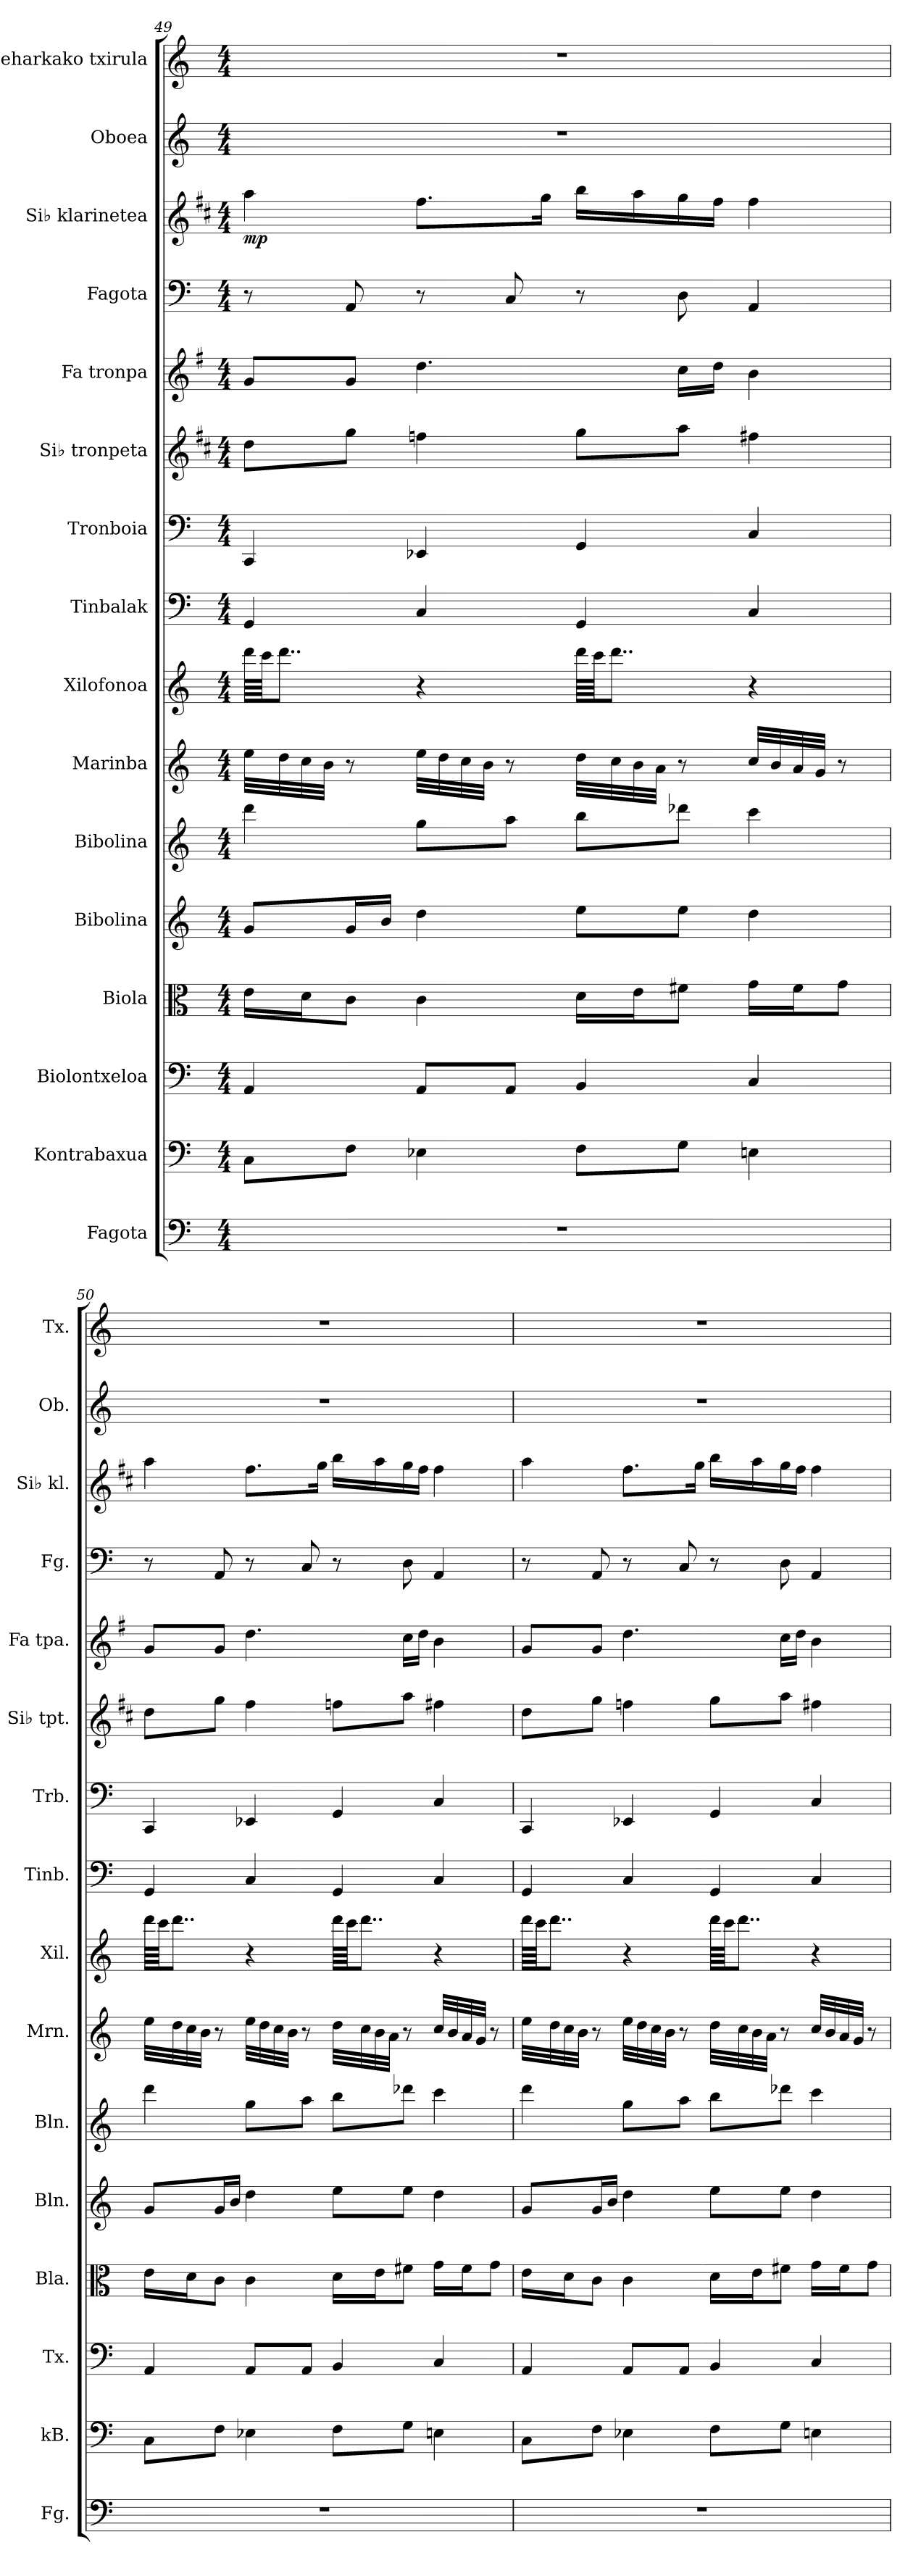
**kern	**kern	**kern	**kern	**kern	**kern	**kern	**kern	**kern	**kern	**kern	**kern	**kern	**kern	**dynam	**kern	**kern
*part16	*part15	*part14	*part13	*part12	*part11	*part10	*part9	*part8	*part7	*part6	*part5	*part4	*part3	*part3	*part2	*part1
*staff16	*staff15	*staff14	*staff13	*staff12	*staff11	*staff10	*staff9	*staff8	*staff7	*staff6	*staff5	*staff4	*staff3	*staff3	*staff2	*staff1
*I"Fagota	*I"Kontrabaxua	*I"Biolontxeloa	*I"Biola	*I"Bibolina	*I"Bibolina	*I"Marinba	*I"Xilofonoa	*I"Tinbalak	*I"Tronboia	*I"Si♭ tronpeta	*I"Fa tronpa	*I"Fagota	*I"Si♭ klarinetea	*	*I"Oboea	*I"Zeharkako txirula
*I'Fg.	*I'kB.	*I'Tx.	*I'Bla.	*I'Bln.	*I'Bln.	*I'Mrn.	*I'Xil.	*I'Tinb.	*I'Trb.	*I'Si♭ tpt.	*I'Fa tpa.	*I'Fg.	*I'Si♭ kl.	*	*I'Ob.	*I'Tx.
!!LO:PB:g=z
*clefF4	*clefF4	*clefF4	*clefC3	*clefG2	*clefG2	*clefG2	*clefG2	*clefF4	*clefF4	*clefG2	*clefG2	*clefF4	*clefG2	*	*clefG2	*clefG2
*	*ITrd7c12	*	*	*	*	*	*ITrd-7c-12	*	*	*ITrd1c2	*ITrd4c7	*	*ITrd1c2	*	*	*
*k[]	*k[]	*k[]	*k[]	*k[]	*k[]	*k[]	*k[]	*k[]	*k[]	*k[]	*k[]	*k[]	*k[]	*	*k[]	*k[]
*M4/4	*M4/4	*M4/4	*M4/4	*M4/4	*M4/4	*M4/4	*M4/4	*M4/4	*M4/4	*M4/4	*M4/4	*M4/4	*M4/4	*	*M4/4	*M4/4
=49	=49	=49	=49	=49	=49	=49	=49	=49	=49	=49	=49	=49	=49	=49	=49	=49
!	!	!	!	!	!	!	!	!	!	!	!	!	!	!LO:DY:b	!	!
1r	8CC\L	4AA/	16e\LL	8g/L	4ddd\	32ee\LLL	64dddd\LLLL	4GG/	4CC/	8cc\L	8c/L	8r	4gg\	mp	1r	1r
.	.	.	.	.	.	.	64cccc\JJJ	.	.	.	.	.	.	.	.	.
.	.	.	.	.	.	32dd\	8..dddd\J	.	.	.	.	.	.	.	.	.
.	.	.	16d\J	.	.	32cc\	.	.	.	.	.	.	.	.	.	.
.	.	.	.	.	.	32b\JJJ	.	.	.	.	.	.	.	.	.	.
.	8FF\J	.	8c\J	16g/L	.	8r	.	.	.	8ff\J	8c/J	8AA/	.	.	.	.
.	.	.	.	16b/JJ	.	.	.	.	.	.	.	.	.	.	.	.
.	4EE-X\	8AA/L	4c\	4dd\	8gg\L	32ee\LLL	4r	4C/	4EE-X/	4ee-X\	4.g\	8r	8.ee\L	.	.	.
.	.	.	.	.	.	32dd\	.	.	.	.	.	.	.	.	.	.
.	.	.	.	.	.	32cc\	.	.	.	.	.	.	.	.	.	.
.	.	.	.	.	.	32b\JJJ	.	.	.	.	.	.	.	.	.	.
.	.	8AA/J	.	.	8aa\J	8r	.	.	.	.	.	8C/	.	.	.	.
.	.	.	.	.	.	.	.	.	.	.	.	.	16ff\Jk	.	.	.
.	8FF\L	4BB/	16d\LL	8ee\L	8bb\L	32dd\LLL	64dddd\LLLL	4GG/	4GG/	8ff\L	.	8r	16aa\LL	.	.	.
.	.	.	.	.	.	.	64cccc\JJJ	.	.	.	.	.	.	.	.	.
.	.	.	.	.	.	32cc\	8..dddd\J	.	.	.	.	.	.	.	.	.
.	.	.	16e\J	.	.	32b\	.	.	.	.	.	.	16gg\	.	.	.
.	.	.	.	.	.	32a\JJJ	.	.	.	.	.	.	.	.	.	.
.	8GG\J	.	8f#X\J	8ee\J	8ddd-X\J	8r	.	.	.	8gg\J	16f\LL	8D\	16ff\	.	.	.
.	.	.	.	.	.	.	.	.	.	.	16g\JJ	.	16ee\JJ	.	.	.
.	4EEn\	4C/	16g\LL	4dd\	4ccc\	32cc/LLL	4r	4C/	4C/	4een\	4e\	4AA/	4ee\	.	.	.
.	.	.	.	.	.	32b/	.	.	.	.	.	.	.	.	.	.
.	.	.	16f#\J	.	.	32a/	.	.	.	.	.	.	.	.	.	.
.	.	.	.	.	.	32g/JJJ	.	.	.	.	.	.	.	.	.	.
.	.	.	8g\J	.	.	8r	.	.	.	.	.	.	.	.	.	.
!!LO:PB:g=z
=50	=50	=50	=50	=50	=50	=50	=50	=50	=50	=50	=50	=50	=50	=50	=50	=50
1r	8CC\L	4AA/	16e\LL	8g/L	4ddd\	32ee\LLL	64dddd\LLLL	4GG/	4CC/	8cc\L	8c/L	8r	4gg\	.	1r	1r
.	.	.	.	.	.	.	64cccc\JJJ	.	.	.	.	.	.	.	.	.
.	.	.	.	.	.	32dd\	8..dddd\J	.	.	.	.	.	.	.	.	.
.	.	.	16d\J	.	.	32cc\	.	.	.	.	.	.	.	.	.	.
.	.	.	.	.	.	32b\JJJ	.	.	.	.	.	.	.	.	.	.
.	8FF\J	.	8c\J	16g/L	.	8r	.	.	.	8ff\J	8c/J	8AA/	.	.	.	.
.	.	.	.	16b/JJ	.	.	.	.	.	.	.	.	.	.	.	.
.	4EE-X\	8AA/L	4c\	4dd\	8gg\L	32ee\LLL	4r	4C/	4EE-X/	4ee\	4.g\	8r	8.ee\L	.	.	.
.	.	.	.	.	.	32dd\	.	.	.	.	.	.	.	.	.	.
.	.	.	.	.	.	32cc\	.	.	.	.	.	.	.	.	.	.
.	.	.	.	.	.	32b\JJJ	.	.	.	.	.	.	.	.	.	.
.	.	8AA/J	.	.	8aa\J	8r	.	.	.	.	.	8C/	.	.	.	.
.	.	.	.	.	.	.	.	.	.	.	.	.	16ff\Jk	.	.	.
.	8FF\L	4BB/	16d\LL	8ee\L	8bb\L	32dd\LLL	64dddd\LLLL	4GG/	4GG/	8ee-X\L	.	8r	16aa\LL	.	.	.
.	.	.	.	.	.	.	64cccc\JJJ	.	.	.	.	.	.	.	.	.
.	.	.	.	.	.	32cc\	8..dddd\J	.	.	.	.	.	.	.	.	.
.	.	.	16e\J	.	.	32b\	.	.	.	.	.	.	16gg\	.	.	.
.	.	.	.	.	.	32a\JJJ	.	.	.	.	.	.	.	.	.	.
.	8GG\J	.	8f#X\J	8ee\J	8ddd-X\J	8r	.	.	.	8gg\J	16f\LL	8D\	16ff\	.	.	.
.	.	.	.	.	.	.	.	.	.	.	16g\JJ	.	16ee\JJ	.	.	.
.	4EEn\	4C/	16g\LL	4dd\	4ccc\	32cc/LLL	4r	4C/	4C/	4een\	4e\	4AA/	4ee\	.	.	.
.	.	.	.	.	.	32b/	.	.	.	.	.	.	.	.	.	.
.	.	.	16f#\J	.	.	32a/	.	.	.	.	.	.	.	.	.	.
.	.	.	.	.	.	32g/JJJ	.	.	.	.	.	.	.	.	.	.
.	.	.	8g\J	.	.	8r	.	.	.	.	.	.	.	.	.	.
!!LO:PB:g=z
=51	=51	=51	=51	=51	=51	=51	=51	=51	=51	=51	=51	=51	=51	=51	=51	=51
1r	8CC\L	4AA/	16e\LL	8g/L	4ddd\	32ee\LLL	64dddd\LLLL	4GG/	4CC/	8cc\L	8c/L	8r	4gg\	.	1r	1r
.	.	.	.	.	.	.	64cccc\JJJ	.	.	.	.	.	.	.	.	.
.	.	.	.	.	.	32dd\	8..dddd\J	.	.	.	.	.	.	.	.	.
.	.	.	16d\J	.	.	32cc\	.	.	.	.	.	.	.	.	.	.
.	.	.	.	.	.	32b\JJJ	.	.	.	.	.	.	.	.	.	.
.	8FF\J	.	8c\J	16g/L	.	8r	.	.	.	8ff\J	8c/J	8AA/	.	.	.	.
.	.	.	.	16b/JJ	.	.	.	.	.	.	.	.	.	.	.	.
.	4EE-X\	8AA/L	4c\	4dd\	8gg\L	32ee\LLL	4r	4C/	4EE-X/	4ee-X\	4.g\	8r	8.ee\L	.	.	.
.	.	.	.	.	.	32dd\	.	.	.	.	.	.	.	.	.	.
.	.	.	.	.	.	32cc\	.	.	.	.	.	.	.	.	.	.
.	.	.	.	.	.	32b\JJJ	.	.	.	.	.	.	.	.	.	.
.	.	8AA/J	.	.	8aa\J	8r	.	.	.	.	.	8C/	.	.	.	.
.	.	.	.	.	.	.	.	.	.	.	.	.	16ff\Jk	.	.	.
.	8FF\L	4BB/	16d\LL	8ee\L	8bb\L	32dd\LLL	64dddd\LLLL	4GG/	4GG/	8ff\L	.	8r	16aa\LL	.	.	.
.	.	.	.	.	.	.	64cccc\JJJ	.	.	.	.	.	.	.	.	.
.	.	.	.	.	.	32cc\	8..dddd\J	.	.	.	.	.	.	.	.	.
.	.	.	16e\J	.	.	32b\	.	.	.	.	.	.	16gg\	.	.	.
.	.	.	.	.	.	32a\JJJ	.	.	.	.	.	.	.	.	.	.
.	8GG\J	.	8f#X\J	8ee\J	8ddd-X\J	8r	.	.	.	8gg\J	16f\LL	8D\	16ff\	.	.	.
.	.	.	.	.	.	.	.	.	.	.	16g\JJ	.	16ee\JJ	.	.	.
.	4EEn\	4C/	16g\LL	4dd\	4ccc\	32cc/LLL	4r	4C/	4C/	4een\	4e\	4AA/	4ee\	.	.	.
.	.	.	.	.	.	32b/	.	.	.	.	.	.	.	.	.	.
.	.	.	16f#\J	.	.	32a/	.	.	.	.	.	.	.	.	.	.
.	.	.	.	.	.	32g/JJJ	.	.	.	.	.	.	.	.	.	.
.	.	.	8g\J	.	.	8r	.	.	.	.	.	.	.	.	.	.
=	=	=	=	=	=	=	=	=	=	=	=	=	=	=	=	=
*-	*-	*-	*-	*-	*-	*-	*-	*-	*-	*-	*-	*-	*-	*-	*-	*-
